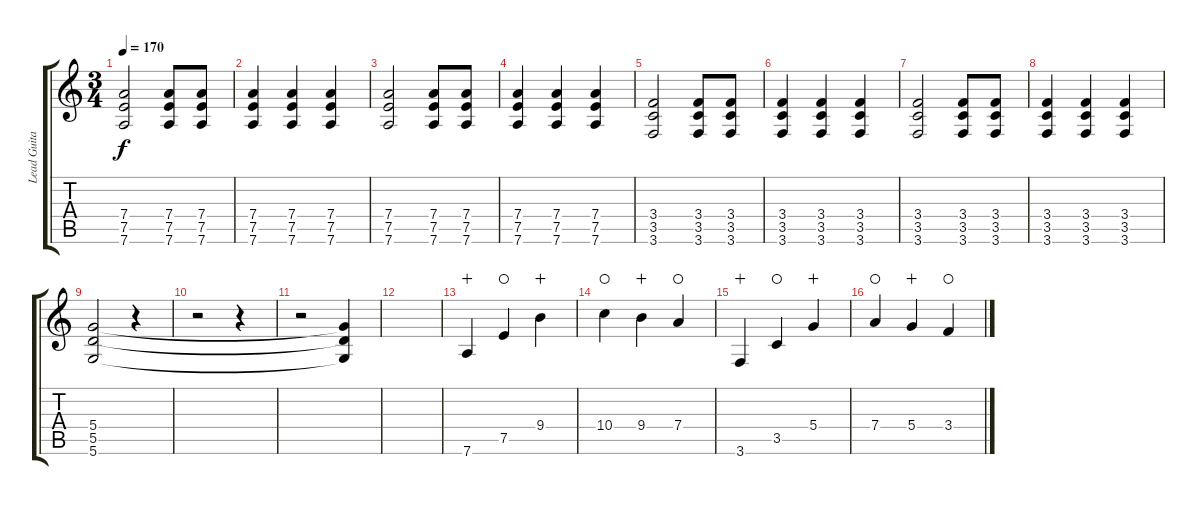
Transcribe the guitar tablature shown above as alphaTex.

\track ("Lead Guitar" "Lead Guita") {instrument distortionguitar}
\staff {score tabs}
\tuning (E4 B3 G3 D3 A2 D2) {hide}
\ts (3 4)
\tempo 170
\clef g2
\ks c
(7.4 7.5 7.6).2{dy f} (7.4 7.5 7.6).8 (7.4 7.5 7.6).8 |
(7.4 7.5 7.6).4 (7.4 7.5 7.6).4 (7.4 7.5 7.6).4 |
(7.4 7.5 7.6).2 (7.4 7.5 7.6).8 (7.4 7.5 7.6).8 |
(7.4 7.5 7.6).4 (7.4 7.5 7.6).4 (7.4 7.5 7.6).4 |
(3.4 3.5 3.6).2 (3.4 3.5 3.6).8 (3.4 3.5 3.6).8 |
(3.4 3.5 3.6).4 (3.4 3.5 3.6).4 (3.4 3.5 3.6).4 |
(3.4 3.5 3.6).2 (3.4 3.5 3.6).8 (3.4 3.5 3.6).8 |
(3.4 3.5 3.6).4 (3.4 3.5 3.6).4 (3.4 3.5 3.6).4 |
(5.4 5.5 5.6).2 r.4 |
r.2 r.4 |
r.2 (5.4{t} 5.5{t} 5.6{t}).4 |
|
7.6.4{instrument distortionguitar wahc} 7.5.4{waho} 9.4.4{wahc} |
10.4.4{waho} 9.4.4{wahc} 7.4.4{waho} |
3.6.4{wahc} 3.5.4{waho} 5.4.4{wahc} |
7.4.4{waho} 5.4.4{wahc} 3.4.4{waho}
